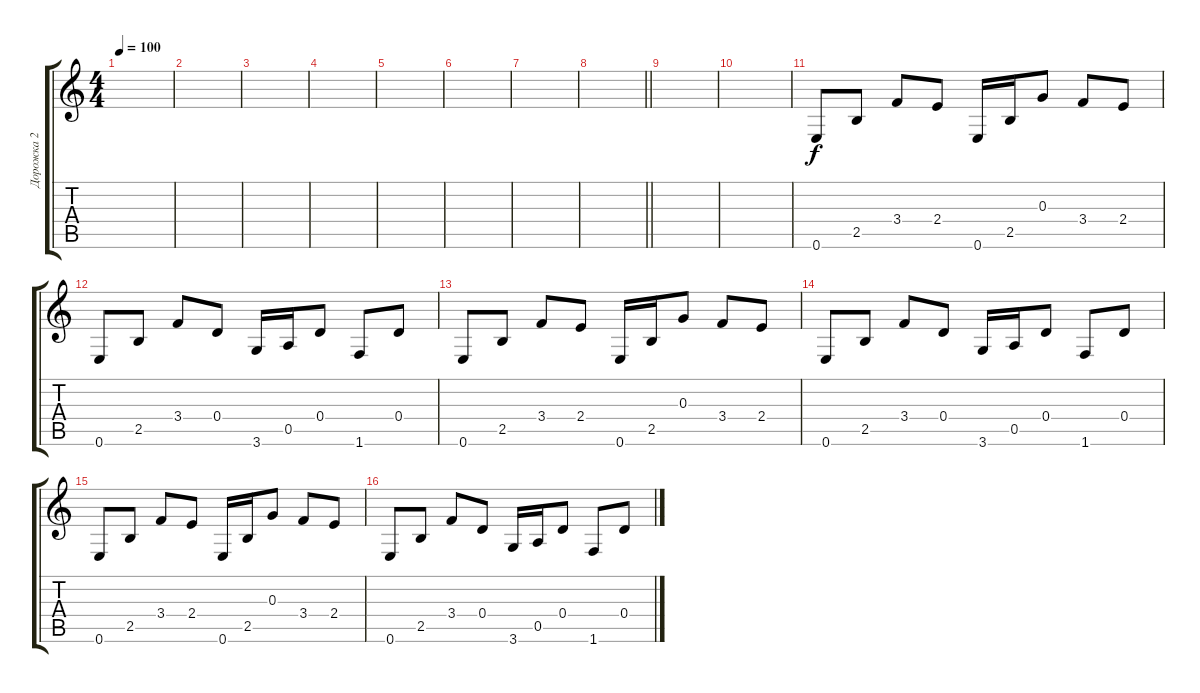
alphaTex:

\track ("Дорожка 2" "Дорожка 2") {instrument distortionguitar}
\staff {score tabs}
\tuning (E4 B3 G3 D3 A2 E2) {hide}
\ts (4 4)
\tempo 100
\clef g2
\ks c
|
|
|
|
|
|
|
\barLineRight lightlight
|
|
|
0.6.8{volume 16} 2.5.8 3.4.8 2.4.8 0.6.16 2.5.16 0.3.8 3.4.8 2.4.8 |
0.6.8 2.5.8 3.4.8 0.4.8 3.6.16 0.5.16 0.4.8 1.6.8 0.4.8 |
0.6.8 2.5.8 3.4.8 2.4.8 0.6.16 2.5.16 0.3.8 3.4.8 2.4.8 |
0.6.8 2.5.8 3.4.8 0.4.8 3.6.16 0.5.16 0.4.8 1.6.8 0.4.8 |
0.6.8 2.5.8 3.4.8 2.4.8 0.6.16 2.5.16 0.3.8 3.4.8 2.4.8 |
0.6.8 2.5.8 3.4.8 0.4.8 3.6.16 0.5.16 0.4.8 1.6.8 0.4.8
